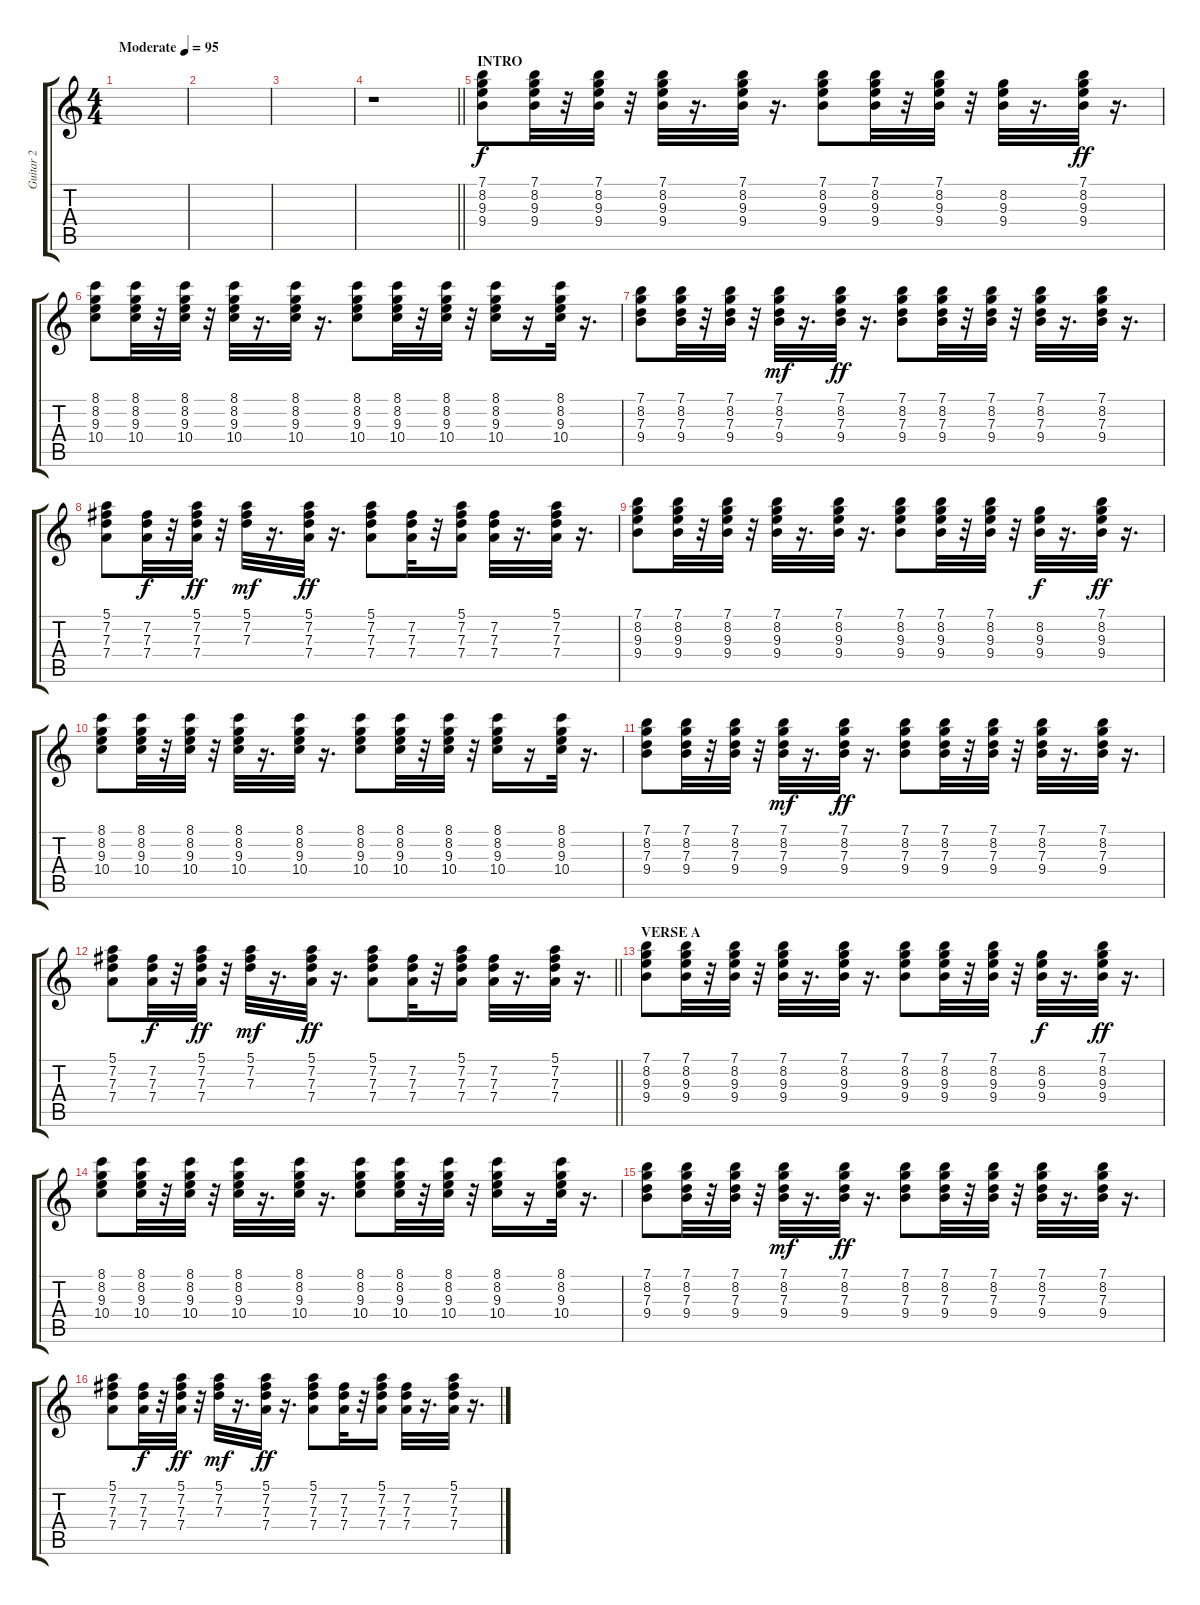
\track ("Guitar 2" "Guitar 2") {instrument acousticguitarnylon}
\staff {score tabs}
\tuning (E4 B3 G3 D3 A2 E2) {hide}
\ts (4 4)
\tempo (95 "Moderate")
\clef g2
\ks c
|
|
|
\barLineRight lightlight
r.1 |
\section ("" "INTRO")
(7.1 8.2 9.3 9.4).8 (7.1 8.2 9.3 9.4).32 r.32 (7.1 8.2 9.3 9.4).32 r.32 (7.1 8.2 9.3 9.4).32 r.16{d} (7.1 8.2 9.3 9.4).32 r.16{d} (7.1 8.2 9.3 9.4).8 (7.1 8.2 9.3 9.4).32 r.32 (7.1 8.2 9.3 9.4).32 r.32 (8.2 9.3 9.4).32{dy f} r.16{d} (7.1 8.2 9.3 9.4).32{dy ff} r.16{d} |
(8.1 8.2 9.3 10.4).8 (8.1 8.2 9.3 10.4).32 r.32 (8.1 8.2 9.3 10.4).32 r.32 (8.1 8.2 9.3 10.4).32 r.16{d} (8.1 8.2 9.3 10.4).32 r.16{d} (8.1 8.2 9.3 10.4).8 (8.1 8.2 9.3 10.4).32 r.32 (8.1 8.2 9.3 10.4).32 r.32 (8.1 8.2 9.3 10.4).16 r.16 (8.1 8.2 9.3 10.4).32 r.16{d} |
(7.1 8.2 7.3 9.4).8 (7.1 8.2 7.3 9.4).32 r.32 (7.1 8.2 7.3 9.4).32 r.32 (7.1 8.2 7.3 9.4).32{dy mf} r.16{d} (7.1 8.2 7.3 9.4).32{dy ff} r.16{d} (7.1 8.2 7.3 9.4).8 (7.1 8.2 7.3 9.4).32 r.32 (7.1 8.2 7.3 9.4).32 r.32 (7.1 8.2 7.3 9.4).32 r.16{d} (7.1 8.2 7.3 9.4).32 r.16{d} |
(5.1 7.2 7.3 7.4).8 (7.2 7.3 7.4).32{dy f} r.32 (5.1 7.2 7.3 7.4).32{dy ff} r.32 (5.1 7.2 7.3).32{dy mf} r.16{d} (5.1 7.2 7.3 7.4).32{dy ff} r.16{d} (5.1 7.2 7.3 7.4).8 (7.2 7.3 7.4).32 r.32 (5.1 7.2 7.3 7.4).16 (7.2 7.3 7.4).32 r.16{d} (5.1 7.2 7.3 7.4).32 r.16{d} |
(7.1 8.2 9.3 9.4).8 (7.1 8.2 9.3 9.4).32 r.32 (7.1 8.2 9.3 9.4).32 r.32 (7.1 8.2 9.3 9.4).32 r.16{d} (7.1 8.2 9.3 9.4).32 r.16{d} (7.1 8.2 9.3 9.4).8 (7.1 8.2 9.3 9.4).32 r.32 (7.1 8.2 9.3 9.4).32 r.32 (8.2 9.3 9.4).32{dy f} r.16{d} (7.1 8.2 9.3 9.4).32{dy ff} r.16{d} |
(8.1 8.2 9.3 10.4).8 (8.1 8.2 9.3 10.4).32 r.32 (8.1 8.2 9.3 10.4).32 r.32 (8.1 8.2 9.3 10.4).32 r.16{d} (8.1 8.2 9.3 10.4).32 r.16{d} (8.1 8.2 9.3 10.4).8 (8.1 8.2 9.3 10.4).32 r.32 (8.1 8.2 9.3 10.4).32 r.32 (8.1 8.2 9.3 10.4).16 r.16 (8.1 8.2 9.3 10.4).32 r.16{d} |
(7.1 8.2 7.3 9.4).8 (7.1 8.2 7.3 9.4).32 r.32 (7.1 8.2 7.3 9.4).32 r.32 (7.1 8.2 7.3 9.4).32{dy mf} r.16{d} (7.1 8.2 7.3 9.4).32{dy ff} r.16{d} (7.1 8.2 7.3 9.4).8 (7.1 8.2 7.3 9.4).32 r.32 (7.1 8.2 7.3 9.4).32 r.32 (7.1 8.2 7.3 9.4).32 r.16{d} (7.1 8.2 7.3 9.4).32 r.16{d} |
\barLineRight lightlight
(5.1 7.2 7.3 7.4).8 (7.2 7.3 7.4).32{dy f} r.32 (5.1 7.2 7.3 7.4).32{dy ff} r.32 (5.1 7.2 7.3).32{dy mf} r.16{d} (5.1 7.2 7.3 7.4).32{dy ff} r.16{d} (5.1 7.2 7.3 7.4).8 (7.2 7.3 7.4).32 r.32 (5.1 7.2 7.3 7.4).16 (7.2 7.3 7.4).32 r.16{d} (5.1 7.2 7.3 7.4).32 r.16{d} |
\section ("" "VERSE A")
(7.1 8.2 9.3 9.4).8 (7.1 8.2 9.3 9.4).32 r.32 (7.1 8.2 9.3 9.4).32 r.32 (7.1 8.2 9.3 9.4).32 r.16{d} (7.1 8.2 9.3 9.4).32 r.16{d} (7.1 8.2 9.3 9.4).8 (7.1 8.2 9.3 9.4).32 r.32 (7.1 8.2 9.3 9.4).32 r.32 (8.2 9.3 9.4).32{dy f} r.16{d} (7.1 8.2 9.3 9.4).32{dy ff} r.16{d} |
(8.1 8.2 9.3 10.4).8 (8.1 8.2 9.3 10.4).32 r.32 (8.1 8.2 9.3 10.4).32 r.32 (8.1 8.2 9.3 10.4).32 r.16{d} (8.1 8.2 9.3 10.4).32 r.16{d} (8.1 8.2 9.3 10.4).8 (8.1 8.2 9.3 10.4).32 r.32 (8.1 8.2 9.3 10.4).32 r.32 (8.1 8.2 9.3 10.4).16 r.16 (8.1 8.2 9.3 10.4).32 r.16{d} |
(7.1 8.2 7.3 9.4).8 (7.1 8.2 7.3 9.4).32 r.32 (7.1 8.2 7.3 9.4).32 r.32 (7.1 8.2 7.3 9.4).32{dy mf} r.16{d} (7.1 8.2 7.3 9.4).32{dy ff} r.16{d} (7.1 8.2 7.3 9.4).8 (7.1 8.2 7.3 9.4).32 r.32 (7.1 8.2 7.3 9.4).32 r.32 (7.1 8.2 7.3 9.4).32 r.16{d} (7.1 8.2 7.3 9.4).32 r.16{d} |
(5.1 7.2 7.3 7.4).8 (7.2 7.3 7.4).32{dy f} r.32 (5.1 7.2 7.3 7.4).32{dy ff} r.32 (5.1 7.2 7.3).32{dy mf} r.16{d} (5.1 7.2 7.3 7.4).32{dy ff} r.16{d} (5.1 7.2 7.3 7.4).8 (7.2 7.3 7.4).32 r.32 (5.1 7.2 7.3 7.4).16 (7.2 7.3 7.4).32 r.16{d} (5.1 7.2 7.3 7.4).32 r.16{d}
